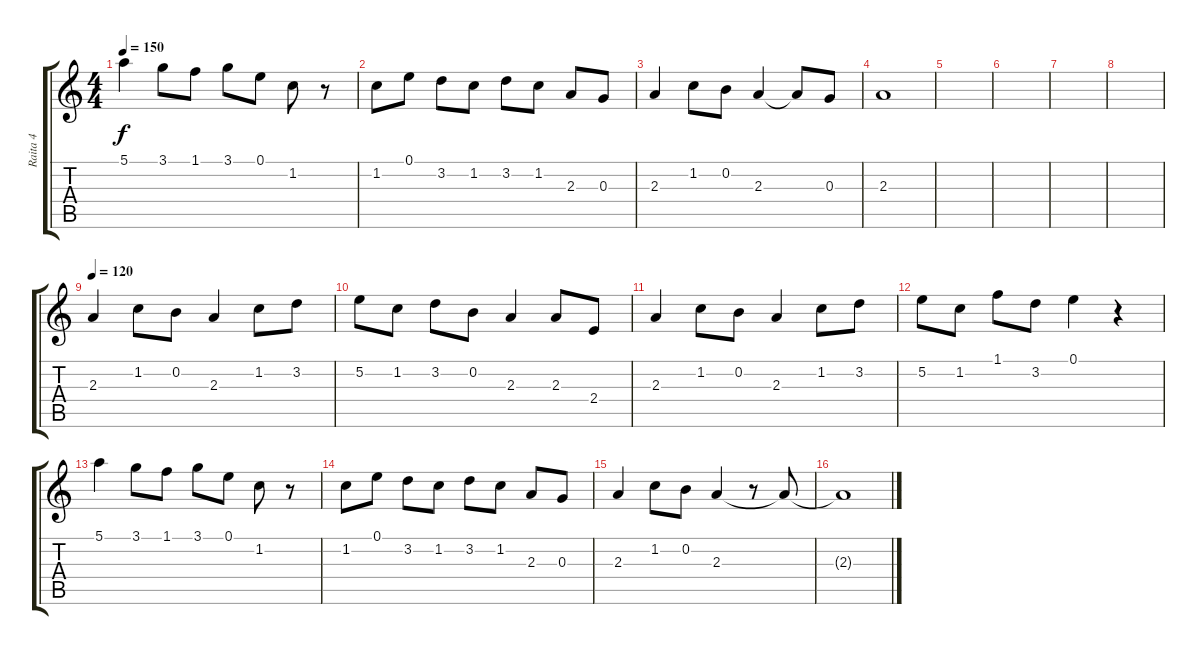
\track ("Raita 4" "Raita 4") {instrument overdrivenguitar}
\staff {score tabs}
\tuning (E4 B3 G3 D3 A2 E2) {hide}
\ts (4 4)
\tempo 150
\clef g2
\ks c
5.1.4{dy f} 3.1.8 1.1.8 3.1.8 0.1.8 1.2.8 r.8 |
1.2.8 0.1.8 3.2.8 1.2.8 3.2.8 1.2.8 2.3.8 0.3.8 |
2.3.4 1.2.8 0.2.8 2.3.4 2.3{t}.8 0.3.8 |
2.3.1 |
|
|
|
|
\tempo 120
2.3.4 1.2.8 0.2.8 2.3.4 1.2.8 3.2.8 |
5.2.8 1.2.8 3.2.8 0.2.8 2.3.4 2.3.8 2.4.8 |
2.3.4 1.2.8 0.2.8 2.3.4 1.2.8 3.2.8 |
5.2.8 1.2.8 1.1.8 3.2.8 0.1.4 r.4 |
5.1.4 3.1.8 1.1.8 3.1.8 0.1.8 1.2.8 r.8 |
1.2.8 0.1.8 3.2.8 1.2.8 3.2.8 1.2.8 2.3.8 0.3.8 |
2.3.4 1.2.8 0.2.8 2.3.4 r.8 2.3{t}.8 |
2.3{t}.1
